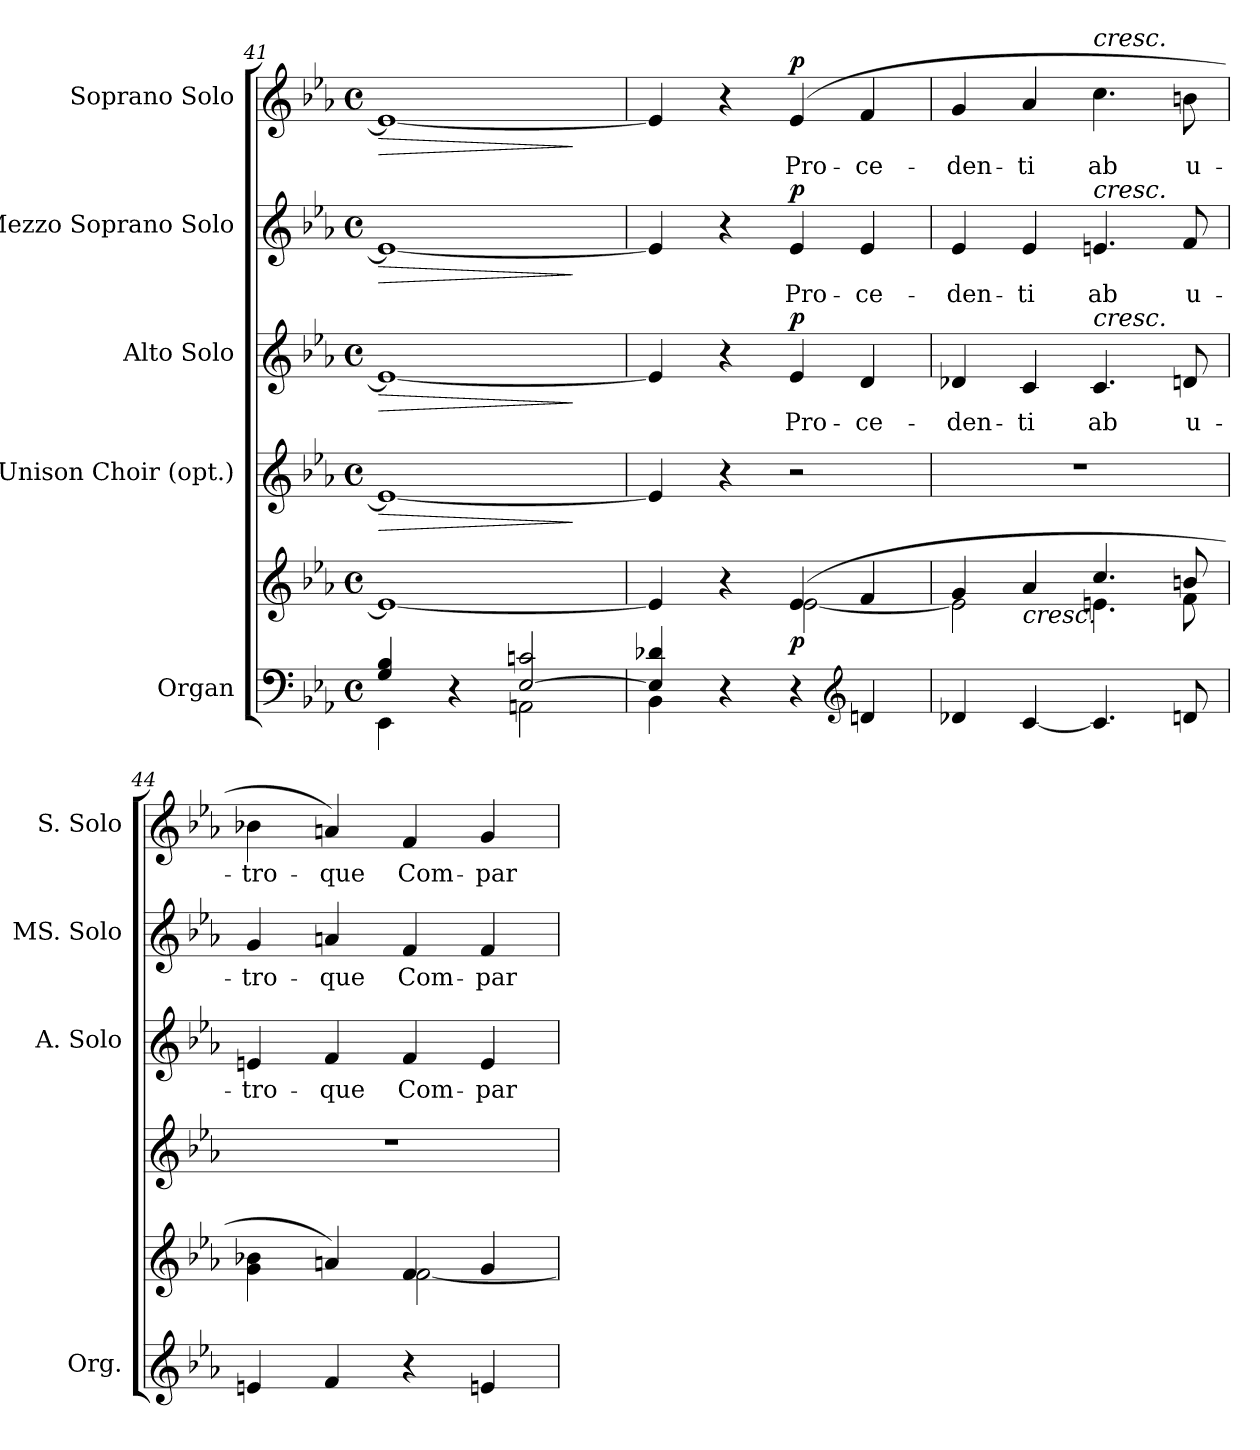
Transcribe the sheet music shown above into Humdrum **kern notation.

**kern	**kern	**dynam	**kern	**dynam	**kern	**text	**dynam	**kern	**text	**dynam	**kern	**text	**dynam
*part5	*part5	*part5	*part4	*part4	*part3	*part3	*part3	*part2	*part2	*part2	*part1	*part1	*part1
*staff6	*staff5	*staff5/6	*staff4	*staff4	*staff3	*staff3	*staff3	*staff2	*staff2	*staff2	*staff1	*staff1	*staff1
*I"Organ	*	*	*I"Unison Choir (opt.)	*	*I"Alto Solo	*	*	*I"Mezzo Soprano Solo	*	*	*I"Soprano Solo	*	*
*I'Org.	*	*	*	*	*I'A. Solo	*	*	*I'MS. Solo	*	*	*I'S. Solo	*	*
*clefF4	*clefG2	*	*clefG2	*	*clefG2	*	*	*clefG2	*	*	*clefG2	*	*
*k[b-e-a-]	*k[b-e-a-]	*	*k[b-e-a-]	*	*k[b-e-a-]	*	*	*k[b-e-a-]	*	*	*k[b-e-a-]	*	*
*E-:	*E-:	*	*E-:	*	*E-:	*	*	*E-:	*	*	*E-:	*	*
*M4/4	*M4/4	*	*M4/4	*	*M4/4	*	*	*M4/4	*	*	*M4/4	*	*
*met(c)	*met(c)	*	*met(c)	*	*met(c)	*	*	*met(c)	*	*	*met(c)	*	*
=41	=41	=41	=41	=41	=41	=41	=41	=41	=41	=41	=41	=41	=41
*^	*	*	*	*	*	*	*	*	*	*	*	*	*
!	!	!	!	!	!LO:HP:b	!	!	!LO:HP:b	!	!	!LO:HP:b	!	!	!LO:HP:b
4Gi/ 4B-i	4EE-i\	1e-i_	.	1e-i_	>	1e-i_	.	>	1e-i_	.	>	1e-i_	.	>
4r	4ryy	.	.	.	.	.	.	.	.	.	.	.	.	.
[2E-i/ 2cni	2AAni\	.	.	.	.	.	.	.	.	.	.	.	.	.
*v	*v	*	*	*	*	*	*	*	*	*	*	*	*	*
.	.	.	.	]	.	.	]	.	.	]	.	.	]
!!LO:PB:g=z
=42	=42	=42	=42	=42	=42	=42	=42	=42	=42	=42	=42	=42	=42
*^	*^	*	*	*	*	*	*	*	*	*	*	*	*
4E-i/] 4d-Xi	4BB-i\	4e-i/]	2ryy	.	4e-i/]	.	4e-i/]	.	.	4e-i/]	.	.	4e-i/]	.	.
4r	2.ryy	4r	.	.	4r	.	4r	.	.	4r	.	.	4r	.	.
!	!	!	!	!	!	!	!	!LO:LY:b:color=#000000	!	!	!	!	!	!	!
!	!	!	!	!	!	!	!	!	!	!	!LO:LY:b:color=#000000	!	!	!	!
!	!	!	!	!	!	!	!	!	!	!	!	!	!	!LO:LY:b:color=#000000	!
4r	.	(4e-i/	[2e-i\	p	2r	.	4e-i/	Pro-	p	4e-i/	Pro-	p	(4e-i/	Pro-	p
*clefG2	*	*	*	*	*	*	*	*	*	*	*	*	*	*	*
!	!	!	!	!	!	!	!	!LO:LY:b:color=#000000	!	!	!	!	!	!	!
!	!	!	!	!	!	!	!	!	!	!	!LO:LY:b:color=#000000	!	!	!	!
!	!	!	!	!	!	!	!	!	!	!	!	!	!	!LO:LY:b:color=#000000	!
4dni/	.	4fi/	.	.	.	.	4di/	-ce-	.	4e-i/	-ce-	.	4fi/	-ce-	.
*v	*v	*	*	*	*	*	*	*	*	*	*	*	*	*	*
=43	=43	=43	=43	=43	=43	=43	=43	=43	=43	=43	=43	=43	=43	=43
!	!	!	!	!	!	!	!LO:LY:b:color=#000000	!	!	!	!	!	!	!
!	!	!	!	!	!	!	!	!	!	!LO:LY:b:color=#000000	!	!	!	!
!	!	!	!	!	!	!	!	!	!	!	!	!	!LO:LY:b:color=#000000	!
4d-Xi/	4gi/	2e-i\]	.	1r	.	4d-Xi/	-den-	.	4e-i/	-den-	.	4gi/	-den-	.
!	!	!	!	!	!	!	!LO:LY:b:color=#000000	!	!	!	!	!	!	!
!	!	!	!	!	!	!	!	!	!	!LO:LY:b:color=#000000	!	!	!	!
!	!LO:TX:b:i:t=cresc.	!	!	!	!	!	!	!	!	!	!	!	!	!
!	!	!	!	!	!	!	!	!	!	!	!	!	!LO:LY:b:color=#000000	!
[4ci/	4a-i/	.	.	.	.	4ci/	-ti	.	4e-i/	-ti	.	4a-i/	-ti	.
!	!	!	!	!	!	!	!LO:LY:b:color=#000000	!	!	!	!	!	!	!
!	!	!	!	!	!	!	!	!	!	!LO:LY:b:color=#000000	!	!	!	!
!	!	!	!	!	!	!	!	!	!	!	!	!LO:TX:a:i:t=cresc.	!	!
!	!	!	!	!	!	!	!	!	!LO:TX:a:i:t=cresc.	!	!	!	!	!
!	!	!	!	!	!	!LO:TX:a:i:t=cresc.	!	!	!	!	!	!	!	!
!	!	!	!	!	!	!	!	!	!	!	!	!	!LO:LY:b:color=#000000	!
4.ci/]	4.cci/	4.eni\	.	.	.	4.ci/	ab	.	4.eni/	ab	.	4.cci\	ab	.
!	!	!	!	!	!	!	!LO:LY:b:color=#000000	!	!	!	!	!	!	!
!	!	!	!	!	!	!	!	!	!	!LO:LY:b:color=#000000	!	!	!	!
!	!	!	!	!	!	!	!	!	!	!	!	!	!LO:LY:b:color=#000000	!
8dni/	8bni/	8fi\	.	.	.	8dni/	u-	.	8fi/	u-	.	8bni\	u-	.
=44	=44	=44	=44	=44	=44	=44	=44	=44	=44	=44	=44	=44	=44	=44
!	!	!	!	!	!	!	!LO:LY:b:color=#000000	!	!	!	!	!	!	!
!	!	!	!	!	!	!	!	!	!	!LO:LY:b:color=#000000	!	!	!	!
!	!	!	!	!	!	!	!	!	!	!	!	!	!LO:LY:b:color=#000000	!
4eni/	4gi\ 4b-Xi	2ryy	.	1r	.	4eni/	-tro-	.	4gi/	-tro-	.	4b-Xi\	-tro-	.
!	!	!	!	!	!	!	!LO:LY:b:color=#000000	!	!	!	!	!	!	!
!	!	!	!	!	!	!	!	!	!	!LO:LY:b:color=#000000	!	!	!	!
!	!	!	!	!	!	!	!	!	!	!	!	!	!LO:LY:b:color=#000000	!
4fi/	4ani/)	.	.	.	.	4fi/	-que	.	4ani/	-que	.	4ani/)	-que	.
!	!	!	!	!	!	!	!LO:LY:b:color=#000000	!	!	!	!	!	!	!
!	!	!	!	!	!	!	!	!	!	!LO:LY:b:color=#000000	!	!	!	!
!	!	!	!	!	!	!	!	!	!	!	!	!	!LO:LY:b:color=#000000	!
4r	4fi/	[2fi\	.	.	.	4fi/	Com-	.	4fi/	Com-	.	4fi/	Com-	.
!	!	!	!	!	!	!	!LO:LY:b:color=#000000	!	!	!	!	!	!	!
!	!	!	!	!	!	!	!	!	!	!LO:LY:b:color=#000000	!	!	!	!
!	!	!	!	!	!	!	!	!	!	!	!	!	!LO:LY:b:color=#000000	!
4eni/	4gi/	.	.	.	.	4ei/	-par	.	4fi/	-par	.	4gi/	-par	.
*	*v	*v	*	*	*	*	*	*	*	*	*	*	*	*
=	=	=	=	=	=	=	=	=	=	=	=	=	=
*-	*-	*-	*-	*-	*-	*-	*-	*-	*-	*-	*-	*-	*-
